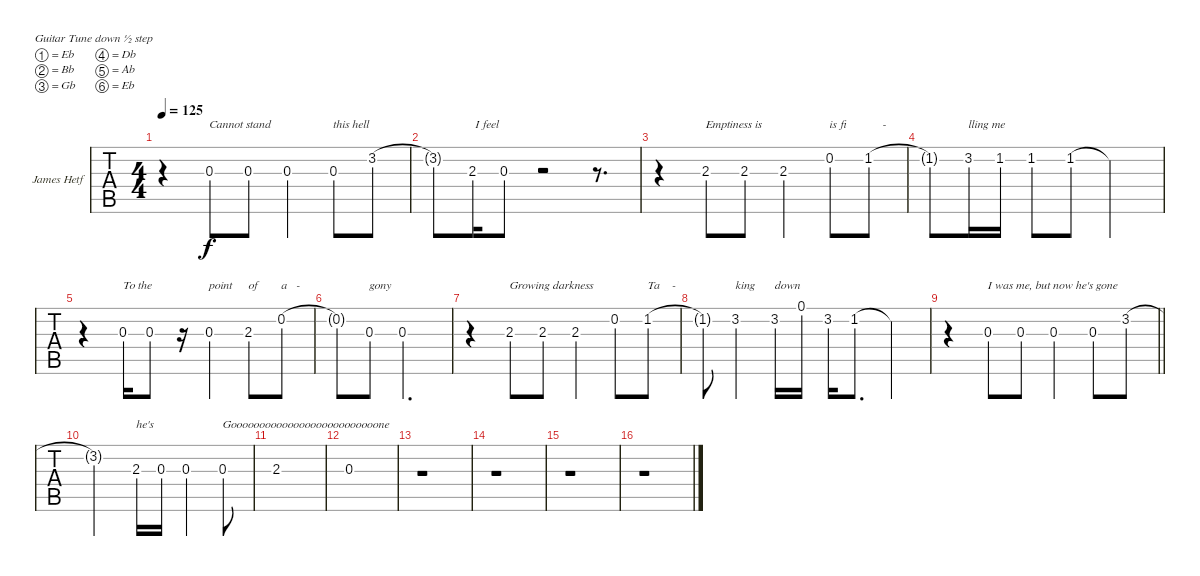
\bracketExtendMode groupsimilarinstruments
\firstSystemTrackNameOrientation horizontal
\otherSystemsTrackNameOrientation horizontal
\track ("James Hetfield Voice" "James Hetf") {instrument acousticguitarsteel}
\staff {tabs}
\tuning (Eb4 Bb3 Gb3 Db3 Ab2 Eb2)
\ts (4 4)
\tempo 125
\clef g2
\ks aminor
r.4{dy f} 0.3.8{txt "Cannot stand "} 0.3.8 0.3.4 0.3.8{txt "this hell"} 3.2.8 |
3.2{t}.8 2.3.16{txt " I feel"} 0.3.8 r.2 r.8{d} |
r.4 2.3.8{txt "Emptiness is"} 2.3.8 2.3.4 0.2.8{txt "is fi            -"} 1.2.8 |
1.2{t}.8 3.2.16{txt "lling me"} 1.2.16 1.2.8 1.2.8 1.2{t}.2 |
r.4 0.3.16{txt "To the"} 0.3.8 r.16 0.3.4{txt "point"} 2.3.8{txt "of"} 0.2.8{txt "a   -"} |
0.2{t}.8 0.3.8{txt "gony"} 0.3.2{d} |
r.4 2.3.8{txt "Growing darkness"} 2.3.8 2.3.4 0.2.8 1.2.8{txt "Ta    -"} |
1.2{t}.8 3.2.4{txt "king"} 3.2.16{txt "down"} 0.1.16 3.2.16 1.2.8{d} 1.2{t}.4 |
\barLineRight lightlight
r.4 0.3.8{txt "I was me, but now he's gone"} 0.3.8 0.3.4 0.3.8 3.2.8 |
3.2{t}.2 2.3.16{txt "he's "} 0.3.16 0.3.4 0.3.8{txt "Goooooooooooooooooooooooooone"} |
2.3.1 |
0.3.1 |
r.1 |
r.1 |
r.1 |
r.1
